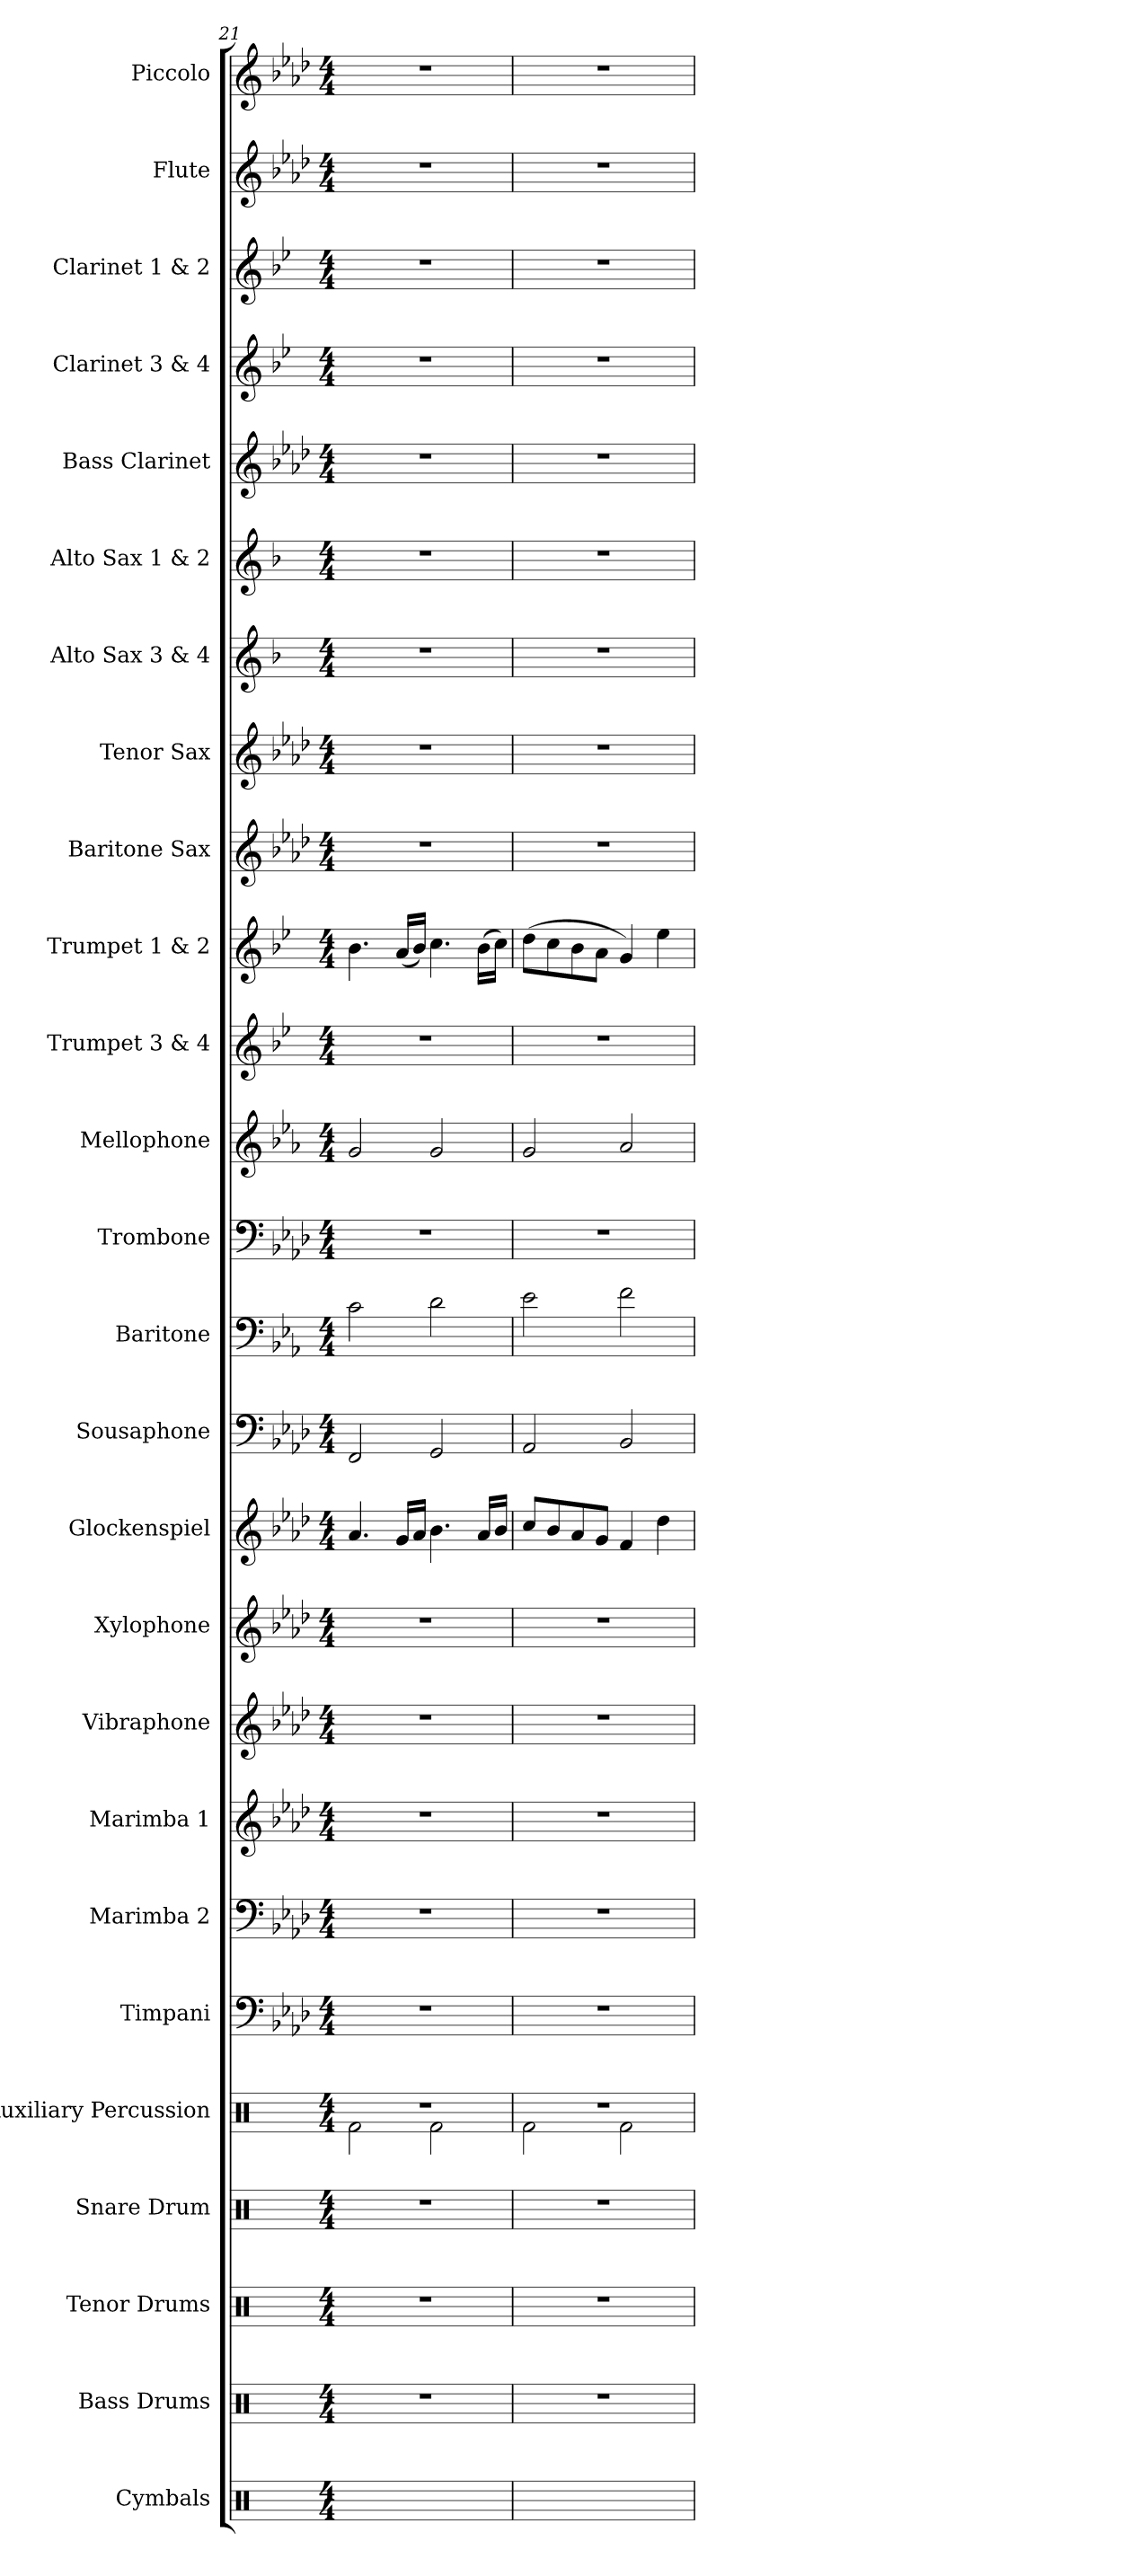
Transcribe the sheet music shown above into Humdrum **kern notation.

**kern	**kern	**kern	**kern	**kern	**kern	**kern	**kern	**kern	**kern	**kern	**kern	**kern	**kern	**kern	**kern	**kern	**kern	**kern	**kern	**kern	**kern	**kern	**kern	**kern	**kern
*part26	*part25	*part24	*part23	*part22	*part21	*part20	*part19	*part18	*part17	*part16	*part15	*part14	*part13	*part12	*part11	*part10	*part9	*part8	*part7	*part6	*part5	*part4	*part3	*part2	*part1
*staff26	*staff25	*staff24	*staff23	*staff22	*staff21	*staff20	*staff19	*staff18	*staff17	*staff16	*staff15	*staff14	*staff13	*staff12	*staff11	*staff10	*staff9	*staff8	*staff7	*staff6	*staff5	*staff4	*staff3	*staff2	*staff1
*I"Cymbals	*I"Bass Drums	*I"Tenor Drums	*I"Snare Drum	*I"Auxiliary Percussion	*I"Timpani	*I"Marimba 2	*I"Marimba 1	*I"Vibraphone	*I"Xylophone	*I"Glockenspiel	*I"Sousaphone	*I"Baritone	*I"Trombone	*I"Mellophone	*I"Trumpet 3 &amp; 4	*I"Trumpet 1 &amp; 2	*I"Baritone Sax	*I"Tenor Sax	*I"Alto Sax 3 &amp; 4	*I"Alto Sax 1 &amp; 2	*I"Bass Clarinet	*I"Clarinet 3 &amp; 4	*I"Clarinet 1 &amp; 2	*I"Flute	*I"Piccolo
*I'Cym.	*I'B.D.	*I'T.D.	*I'S.D.	*I'Aux. Perc.	*I'Timp.	*I'Mrm. 2	*I'Mrm. 1	*I'Vib.	*I'Xyl.	*I'Glk.	*	*I'Bar.	*I'Tbn.	*I'Mph.	*I'Tpt. 3&amp;4	*I'Tpt. 1&amp;2	*I'Bari. Sax.	*I'T. Sax.	*I'A. Sax. 3&amp;4	*I'A. Sax. 1&amp;2	*I'B. Cl.	*I'Cl. 3&amp;4	*I'Cl. 1&amp;2	*I'Fl.	*I'Picc.
*clefX	*clefX	*clefX	*clefX	*clefX	*clefF4	*clefF4	*clefG2	*clefG2	*clefG2	*clefG2	*clefF4	*clefF4	*clefF4	*clefG2	*clefG2	*clefG2	*clefG2	*clefG2	*clefG2	*clefG2	*clefG2	*clefG2	*clefG2	*clefG2	*clefG2
*	*	*	*	*	*	*	*	*	*ITrd-7c-12	*ITrd-14c-24	*	*ITrd4c7	*	*ITrd4c7	*ITrd1c2	*ITrd1c2	*ITrd12c21	*ITrd8c14	*ITrd5c9	*ITrd5c9	*ITrd8c14	*ITrd1c2	*ITrd1c2	*	*ITrd-7c-12
*k[]	*k[]	*k[]	*k[]	*k[]	*k[b-e-a-d-]	*k[b-e-a-d-]	*k[b-e-a-d-]	*k[b-e-a-d-]	*k[b-e-a-d-]	*k[b-e-a-d-]	*k[b-e-a-d-]	*k[b-e-a-d-]	*k[b-e-a-d-]	*k[b-e-a-d-]	*k[b-e-a-d-]	*k[b-e-a-d-]	*k[b-e-a-d-]	*k[b-e-a-d-]	*k[b-e-a-d-]	*k[b-e-a-d-]	*k[b-e-a-d-]	*k[b-e-a-d-]	*k[b-e-a-d-]	*k[b-e-a-d-]	*k[b-e-a-d-]
*M4/4	*M4/4	*M4/4	*M4/4	*M4/4	*M4/4	*M4/4	*M4/4	*M4/4	*M4/4	*M4/4	*M4/4	*M4/4	*M4/4	*M4/4	*M4/4	*M4/4	*M4/4	*M4/4	*M4/4	*M4/4	*M4/4	*M4/4	*M4/4	*M4/4	*M4/4
=21	=21	=21	=21	=21	=21	=21	=21	=21	=21	=21	=21	=21	=21	=21	=21	=21	=21	=21	=21	=21	=21	=21	=21	=21	=21
*	*	*	*	*^	*	*	*	*	*	*	*	*	*	*	*	*	*	*	*	*	*	*	*	*	*
1R	1r	1r	1r	1r	2Rf\	1r	1r	1r	1r	1r	4.aaa-/	2FF/	2F\	1r	2c/	1r	4.a-\	1r	1r	1r	1r	1r	1r	1r	1r	1r
.	.	.	.	.	.	.	.	.	.	.	16ggg/LL	.	.	.	.	.	(16g/LL	.	.	.	.	.	.	.	.	.
.	.	.	.	.	.	.	.	.	.	.	16aaa-/JJ	.	.	.	.	.	16a-/JJ)	.	.	.	.	.	.	.	.	.
.	.	.	.	.	2Rf\	.	.	.	.	.	4.bbb-\	2GG/	2G\	.	2c/	.	4.b-\	.	.	.	.	.	.	.	.	.
.	.	.	.	.	.	.	.	.	.	.	16aaa-/LL	.	.	.	.	.	(16a-\LL	.	.	.	.	.	.	.	.	.
.	.	.	.	.	.	.	.	.	.	.	16bbb-/JJ	.	.	.	.	.	16b-\JJ)	.	.	.	.	.	.	.	.	.
=22	=22	=22	=22	=22	=22	=22	=22	=22	=22	=22	=22	=22	=22	=22	=22	=22	=22	=22	=22	=22	=22	=22	=22	=22	=22	=22
2.R/	1r	1r	1r	1r	2Rf\	1r	1r	1r	1r	1r	8cccc/L	2AA-/	2A-\	1r	2c/	1r	(8cc\L	1r	1r	1r	1r	1r	1r	1r	1r	1r
.	.	.	.	.	.	.	.	.	.	.	8bbb-/	.	.	.	.	.	8b-\	.	.	.	.	.	.	.	.	.
.	.	.	.	.	.	.	.	.	.	.	8aaa-/	.	.	.	.	.	8a-\	.	.	.	.	.	.	.	.	.
.	.	.	.	.	.	.	.	.	.	.	8ggg/J	.	.	.	.	.	8g\J	.	.	.	.	.	.	.	.	.
.	.	.	.	.	2Rf\	.	.	.	.	.	4fff/	2BB-/	2B-\	.	2d-/	.	4f/)	.	.	.	.	.	.	.	.	.
4R/	.	.	.	.	.	.	.	.	.	.	4dddd-\	.	.	.	.	.	4dd-\	.	.	.	.	.	.	.	.	.
*	*	*	*	*v	*v	*	*	*	*	*	*	*	*	*	*	*	*	*	*	*	*	*	*	*	*	*
=	=	=	=	=	=	=	=	=	=	=	=	=	=	=	=	=	=	=	=	=	=	=	=	=	=
*-	*-	*-	*-	*-	*-	*-	*-	*-	*-	*-	*-	*-	*-	*-	*-	*-	*-	*-	*-	*-	*-	*-	*-	*-	*-
